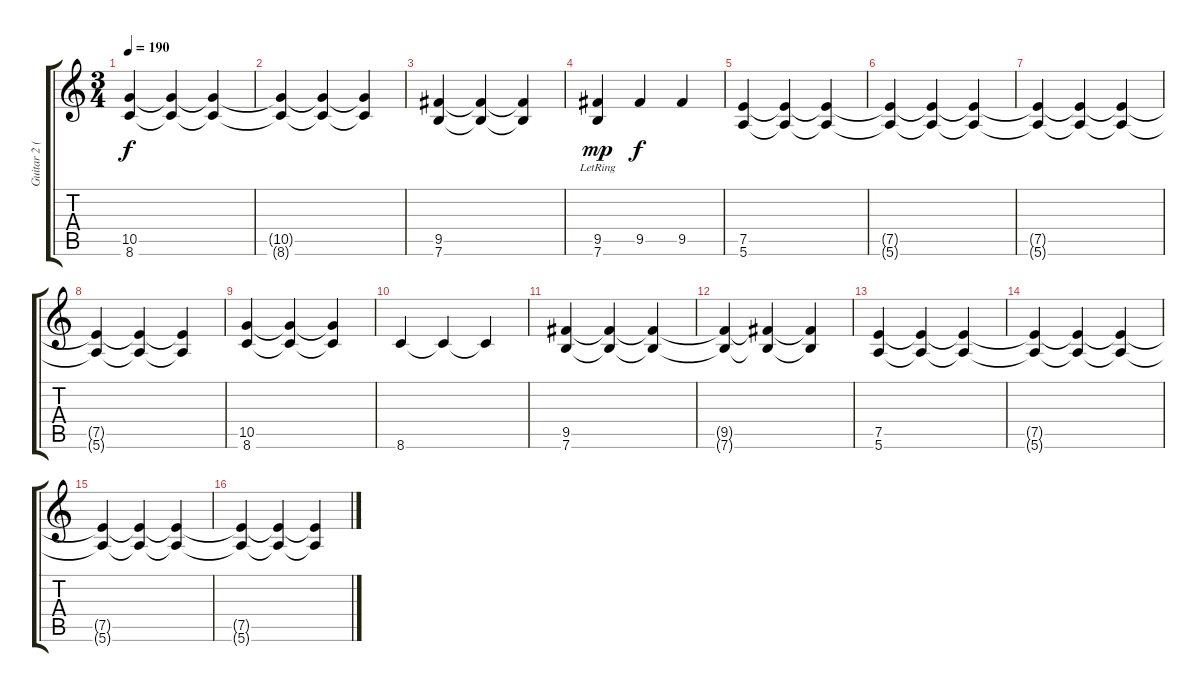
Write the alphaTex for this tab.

\track ("Guitar 2 (Disto)" "Guitar 2 (") {instrument distortionguitar}
\staff {score tabs}
\tuning (E4 B3 G3 D3 A2 E2) {hide}
\ts (3 4)
\tempo 190
\clef g2
\ks c
(10.5 8.6).4{dy f} (10.5{t} 8.6{t}).4 (10.5{t} 8.6{t}).4 |
(10.5{t} 8.6{t}).4 (10.5{t} 8.6{t}).4 (10.5{t} 8.6{t}).4 |
(9.5 7.6).4 (9.5{t} 7.6{t}).4 (9.5{t} 7.6{t}).4 |
(9.5 7.6{lr}).4{dy mp} 9.5.4{dy f} 9.5.4 |
(7.5 5.6).4 (7.5{t} 5.6{t}).4 (7.5{t} 5.6{t}).4 |
(7.5{t} 5.6{t}).4 (7.5{t} 5.6{t}).4 (7.5{t} 5.6{t}).4 |
(7.5{t} 5.6{t}).4 (7.5{t} 5.6{t}).4 (7.5{t} 5.6{t}).4 |
(7.5{t} 5.6{t}).4 (7.5{t} 5.6{t}).4 (7.5{t} 5.6{t}).4 |
(10.5 8.6).4 (10.5{t} 8.6{t}).4 (10.5{t} 8.6{t}).4 |
8.6.4 8.6{t}.4 8.6{t}.4 |
(9.5 7.6).4 (9.5{t} 7.6{t}).4 (9.5{t} 7.6{t}).4 |
(9.5{t} 7.6{t}).4 (9.5{t} 7.6{t}).4 (9.5{t} 7.6{t}).4 |
(7.5 5.6).4 (7.5{t} 5.6{t}).4 (7.5{t} 5.6{t}).4 |
(7.5{t} 5.6{t}).4 (7.5{t} 5.6{t}).4 (7.5{t} 5.6{t}).4 |
(7.5{t} 5.6{t}).4 (7.5{t} 5.6{t}).4 (7.5{t} 5.6{t}).4 |
(7.5{t} 5.6{t}).4 (7.5{t} 5.6{t}).4 (7.5{t} 5.6{t}).4
